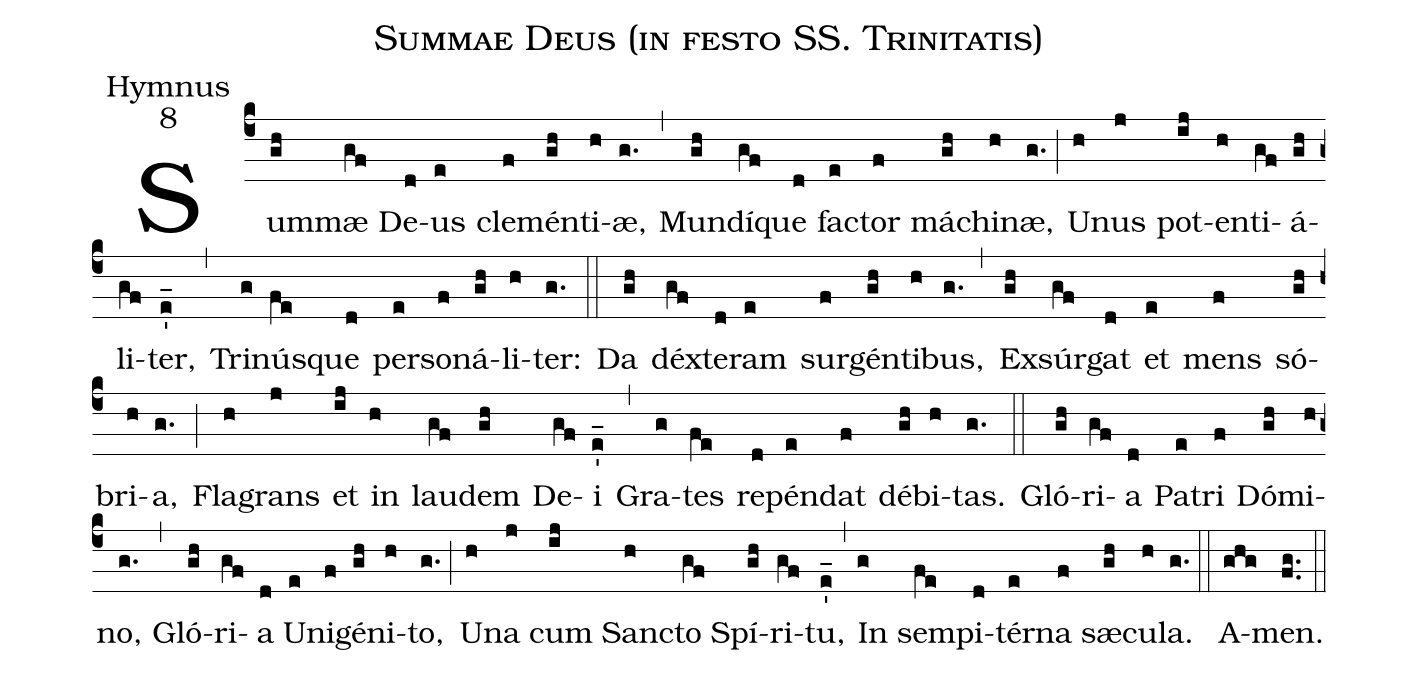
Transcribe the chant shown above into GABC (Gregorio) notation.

name:Summae Deus (in festo SS. Trinitatis);
office-part:Hymnus;
mode:8;
%%
(c4)Sum(gh)mæ(gf) De(d)us(e) cle(f)mén(gh)ti(h)æ,(g.) (,)
Mun(gh)dí(gf)que(d) fac(e)tor(f) má(gh)chi(h)næ,(g.) (;)
U(h)nus(j) pot(ij)en(h)ti(gf)á(gh)li(gf)ter,(e'_) (,)
Tri(g)nús(fe)que(d) per(e)so(f)ná(gh)li(h)ter:(g.) (::)
Da(gh) déx(gf)te(d)ram(e) sur(f)gén(gh)ti(h)bus,(g.) (,)
Ex(gh)súr(gf)gat(d) et(e) mens(f) só(gh)bri(h)a,(g.) (;)
Fla(h)grans(j) et(ij) in(h) lau(gf)dem(gh) De(gf)i(e'_) (,)
Gra(g)tes(fe) re(d)pén(e)dat(f) dé(gh)bi(h)tas.(g.) (::)

Gló(gh)ri(gf)a(d) Pa(e)tri(f) Dó(gh)mi(h)no,(g.) (,)
Gló(gh)ri(gf)a(d) U(e)ni(f)gé(gh)ni(h)to,(g.) (;)
U(h)na(j) cum(ij) Sanc(h)to(gf) Spí(gh)ri(gf)tu,(e'_) (,)
In(g) sem(fe)pi(d)tér(e)na(f) sæ(gh)cu(h)la.(g.) (::)
A(ghg)men.(fg..) (::)
